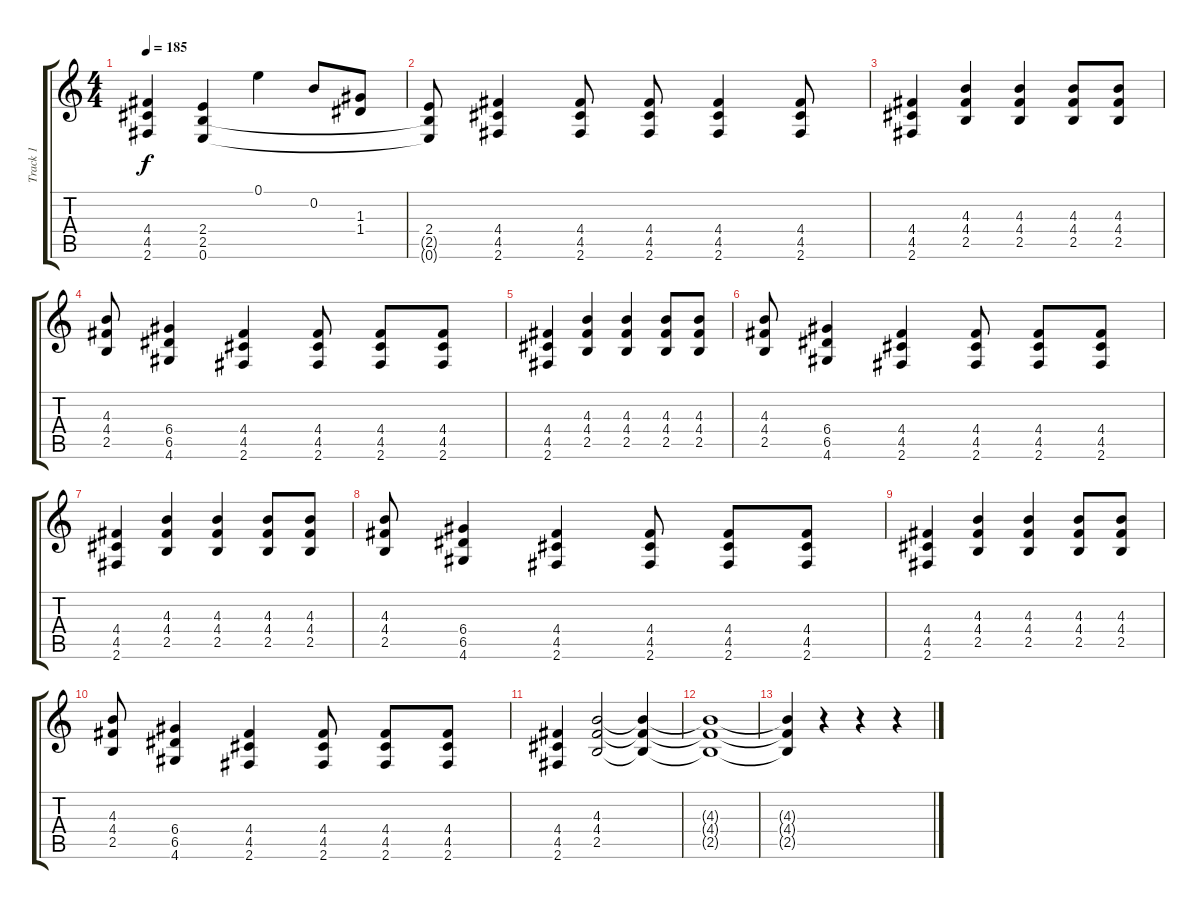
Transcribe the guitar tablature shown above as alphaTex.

\track ("Track 1" "Track 1") {instrument distortionguitar}
\staff {score tabs}
\tuning (E4 B3 G3 D3 A2 E2) {hide}
\ts (4 4)
\tempo 185
\clef g2
\ks c
(4.4 4.5 2.6).4{dy f} (2.4 2.5 0.6).4 0.1.4 0.2.8 (1.3 1.4).8 |
(2.4 2.5{t} 0.6{t}).8 (4.4 4.5 2.6).4 (4.4 4.5 2.6).8 (4.4 4.5 2.6).8 (4.4 4.5 2.6).4 (4.4 4.5 2.6).8 |
(4.4 4.5 2.6).4 (4.3 4.4 2.5).4 (4.3 4.4 2.5).4 (4.3 4.4 2.5).8 (4.3 4.4 2.5).8 |
(4.3 4.4 2.5).8 (6.4 6.5 4.6).4 (4.4 4.5 2.6).4 (4.4 4.5 2.6).8 (4.4 4.5 2.6).8 (4.4 4.5 2.6).8 |
(4.4 4.5 2.6).4 (4.3 4.4 2.5).4 (4.3 4.4 2.5).4 (4.3 4.4 2.5).8 (4.3 4.4 2.5).8 |
(4.3 4.4 2.5).8 (6.4 6.5 4.6).4 (4.4 4.5 2.6).4 (4.4 4.5 2.6).8 (4.4 4.5 2.6).8 (4.4 4.5 2.6).8 |
(4.4 4.5 2.6).4 (4.3 4.4 2.5).4 (4.3 4.4 2.5).4 (4.3 4.4 2.5).8 (4.3 4.4 2.5).8 |
(4.3 4.4 2.5).8 (6.4 6.5 4.6).4 (4.4 4.5 2.6).4 (4.4 4.5 2.6).8 (4.4 4.5 2.6).8 (4.4 4.5 2.6).8 |
(4.4 4.5 2.6).4 (4.3 4.4 2.5).4 (4.3 4.4 2.5).4 (4.3 4.4 2.5).8 (4.3 4.4 2.5).8 |
(4.3 4.4 2.5).8 (6.4 6.5 4.6).4 (4.4 4.5 2.6).4 (4.4 4.5 2.6).8 (4.4 4.5 2.6).8 (4.4 4.5 2.6).8 |
(4.4 4.5 2.6).4 (4.3 4.4 2.5).2 (4.3{t} 4.4{t} 2.5{t}).4 |
(4.3{t} 4.4{t} 2.5{t}).1 |
(4.3{t} 4.4{t} 2.5{t}).4 r.4 r.4 r.4
